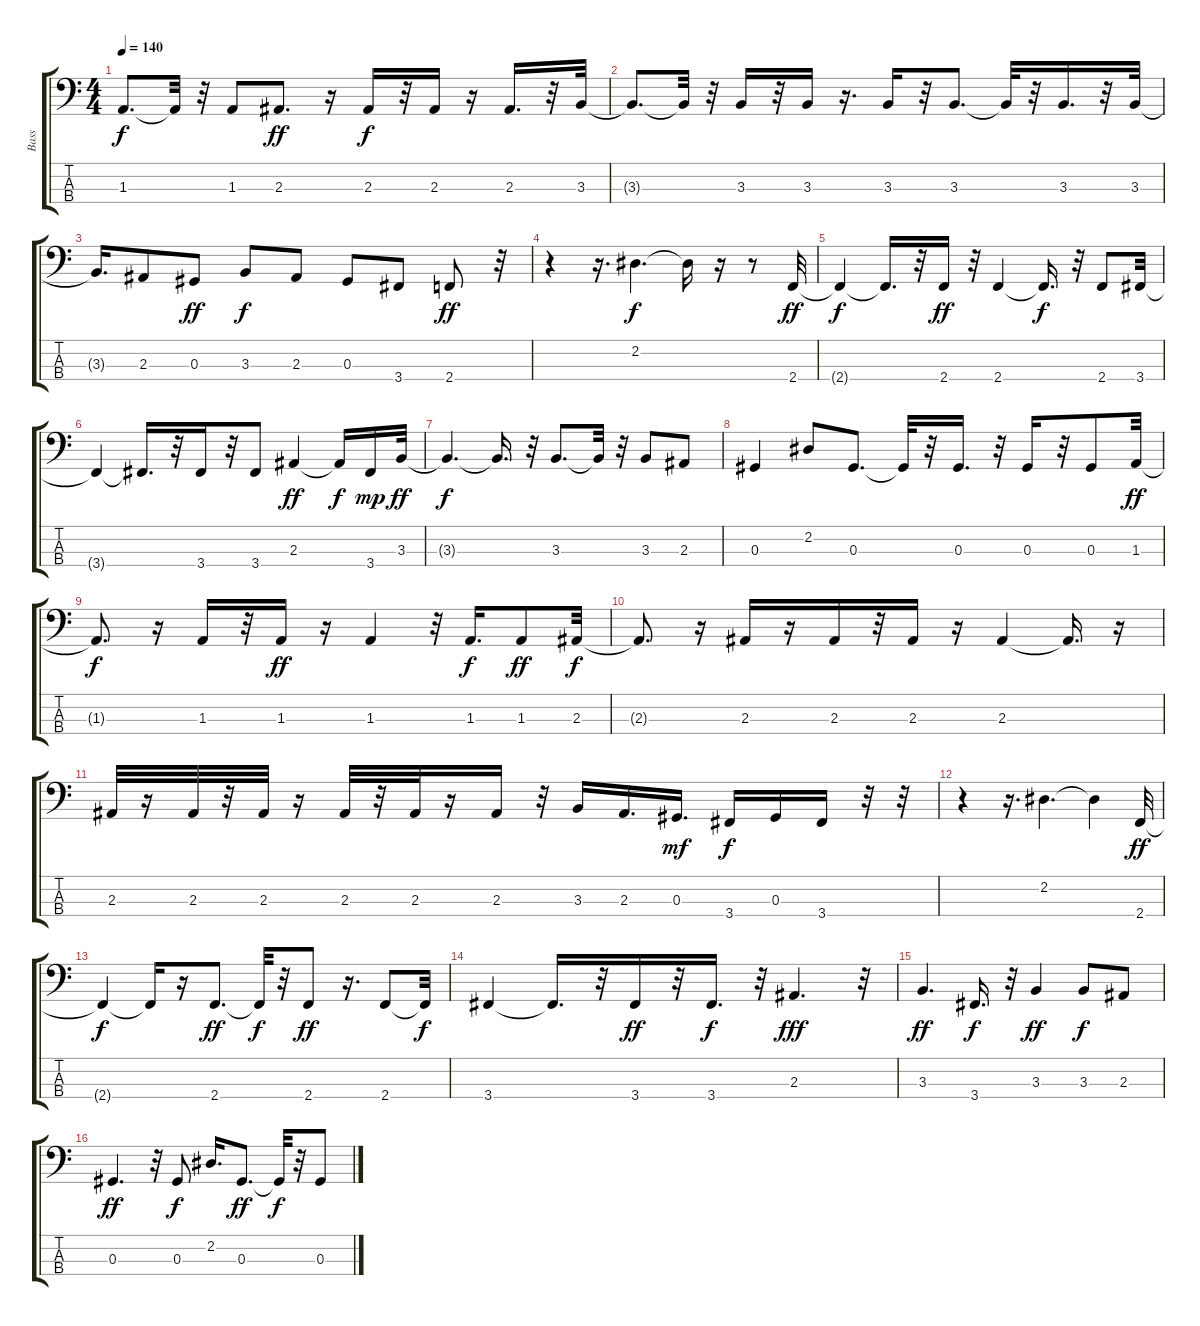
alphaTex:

\track ("Bass" "Bass") {instrument electricbassfinger}
\staff {score tabs}
\tuning (Gb2 Db2 Ab1 Eb1) {hide}
\ts (4 4)
\tempo 140
\clef f4
\ks c
1.3{t}.8{d dy f} 1.3{t}.32 r.32 1.3.8 2.3.8{d dy ff} r.16 2.3.16{dy f} r.32 2.3.16 r.16 2.3.16{d} r.32 3.3.32 |
3.3{t}.8{d} 3.3{t}.32 r.32 3.3.16 r.32 3.3.16 r.16{d} 3.3.16 r.32 3.3.8{d} 3.3{t}.32 r.32 3.3.16{d} r.32 3.3.32 |
3.3{t}.16{d} 2.3.8 0.3.8{dy ff} 3.3.8{dy f} 2.3.8 0.3.8 3.4.8 2.4.8{dy ff} r.32 |
r.4 r.16{d} 2.2.4{d dy f} 2.2{t}.16 r.16 r.8 2.4.32{dy ff} |
2.4{t}.4{dy f} 2.4{t}.16{d} r.32 2.4.16{dy ff} r.32 2.4.4 2.4{t}.16{d dy f} r.32 2.4.8 3.4.32 |
3.4{t}.4 3.4{t}.16{d} r.32 3.4.16 r.32 3.4.8 2.3.4{dy ff} 2.3{t}.16{dy f} 3.4.16{dy mp} 3.3.32{dy ff} |
3.3{t}.4{d dy f} 3.3{t}.16{d} r.32 3.3.8{d} 3.3{t}.32 r.32 3.3.8 2.3.8 |
0.3.4 2.2.8 0.3.8{d} 0.3{t}.32 r.32 0.3.16{d} r.32 0.3.16 r.32 0.3.8 1.3.32{dy ff} |
1.3{t}.8{d dy f} r.16 1.3.16 r.32 1.3.16{dy ff} r.16 1.3.4 r.32 1.3.16{d dy f} 1.3.8{dy ff} 2.3.32{dy f} |
2.3{t}.8{d} r.16 2.3.16 r.16 2.3.16 r.32 2.3.16 r.16 2.3.4 2.3{t}.16{d} r.16 |
2.3.32 r.16 2.3.32 r.32 2.3.32 r.16 2.3.32 r.32 2.3.32 r.16 2.3.16 r.32 3.3.16 2.3.16{d} 0.3.16{d dy mf} 3.4.16{dy f} 0.3.16 3.4.16 r.32 r.32 |
r.4 r.16{d} 2.2.4{d} 2.2{t}.4 2.4.32{dy ff} |
2.4{t}.4{dy f} 2.4{t}.16 r.16 2.4.8{d dy ff} 2.4{t}.32{dy f} r.32 2.4.8{dy ff} r.16{d} 2.4.8 2.4{t}.32{dy f} |
3.4.4 3.4{t}.16{d} r.32 3.4.16{dy ff} r.32 3.4.16{d dy f} r.32 2.3.4{d dy fff} r.32 |
3.3.4{d dy ff} 3.4.16{d dy f} r.32 3.3.4{dy ff} 3.3.8{dy f} 2.3.8 |
0.3.4{d dy ff} r.32 0.3.8{dy f} 2.2.16{d} 0.3.8{d dy ff} 0.3{t}.32{dy f} r.32 0.3.8
